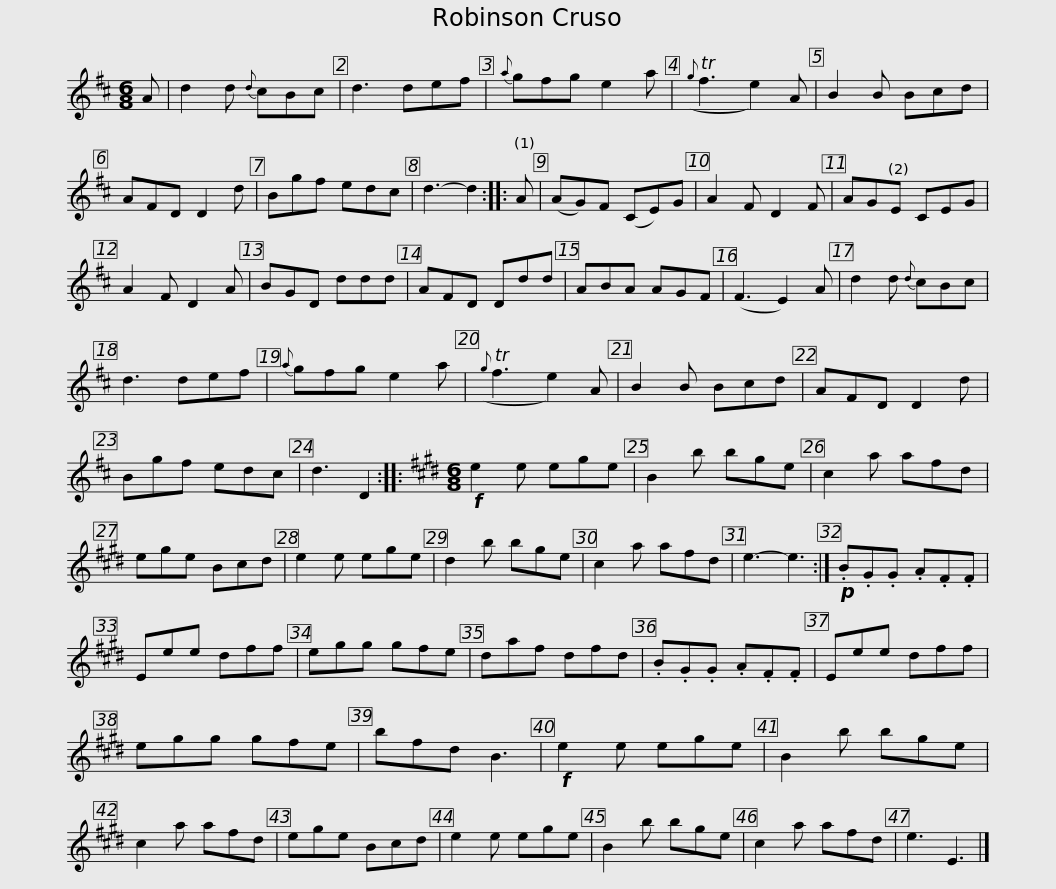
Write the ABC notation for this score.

X:1
L:1/8
M:6/8
I:linebreak $
K:D
V:1 treble
V:1
 A | d2 d{d} cBc | d3 def |{a} gfg e2 a |({g} Tf3 e2) A | %5
 B2 B Bcd | AFD D2 d | Bgf edc | d3- d2 ::$ A | %10
 (AG)F (CE)G | A2 F D2 F | AGE CEG | A2 F D2 A | BGD ddd | %15
 AFD Ddd | ABA AGF |$ (F3 E2) A | d2 d{d} cBc | d3 def | %20
{a} gfg e2 a |({g} Tf3 e2) A | B2 B Bcd | AFD D2 d | Bgf edc |$ %25
 d3 D2 ::[K:E][M:6/8]!f! e2 e ege | B2 b bge | c2 a afd | ege Bcd | %30
 e2 e ege | d2 b bge |$ c2 a afd | e3- e3 :|!p! .B.G.G .A.F.F | %35
 Eee dff | egg gfe | daf dfd | .B.G.G .A.F.F |$ Eee dff | %40
 egg gfe | bfd B3 |!f! e2 e ege | B2 b bge | c2 a afd | %45
 ege Bcd | e2 e ege |$ B2 b bge | c2 a afd | e3 E3 |] %50
